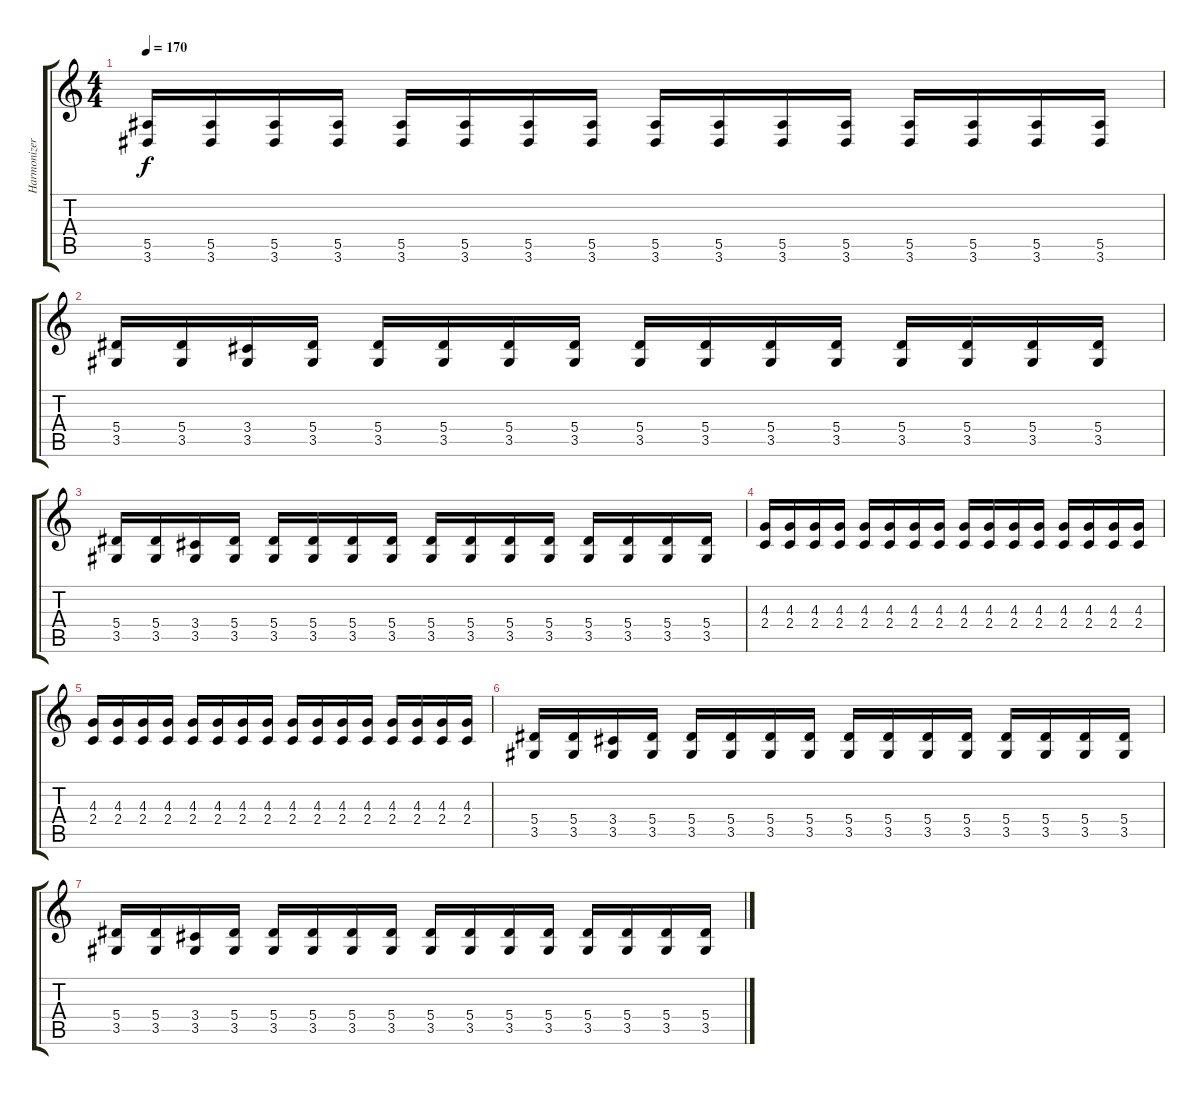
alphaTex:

\track ("Harmonizer" "Harmonizer") {instrument overdrivenguitar}
\staff {score tabs}
\tuning (C4 G3 Eb3 Bb2 F2 C2) {hide}
\ts (4 4)
\tempo 170
\clef g2
\ks c
(5.5 3.6).16{dy f} (5.5 3.6).16 (5.5 3.6).16 (5.5 3.6).16 (5.5 3.6).16 (5.5 3.6).16 (5.5 3.6).16 (5.5 3.6).16 (5.5 3.6).16 (5.5 3.6).16 (5.5 3.6).16 (5.5 3.6).16 (5.5 3.6).16 (5.5 3.6).16 (5.5 3.6).16 (5.5 3.6).16 |
(5.4 3.5).16 (5.4 3.5).16 (3.4 3.5).16 (5.4 3.5).16 (5.4 3.5).16 (5.4 3.5).16 (5.4 3.5).16 (5.4 3.5).16 (5.4 3.5).16 (5.4 3.5).16 (5.4 3.5).16 (5.4 3.5).16 (5.4 3.5).16 (5.4 3.5).16 (5.4 3.5).16 (5.4 3.5).16 |
(5.4 3.5).16 (5.4 3.5).16 (3.4 3.5).16 (5.4 3.5).16 (5.4 3.5).16 (5.4 3.5).16 (5.4 3.5).16 (5.4 3.5).16 (5.4 3.5).16 (5.4 3.5).16 (5.4 3.5).16 (5.4 3.5).16 (5.4 3.5).16 (5.4 3.5).16 (5.4 3.5).16 (5.4 3.5).16 |
(4.3 2.4).16 (4.3 2.4).16 (4.3 2.4).16 (4.3 2.4).16 (4.3 2.4).16 (4.3 2.4).16 (4.3 2.4).16 (4.3 2.4).16 (4.3 2.4).16 (4.3 2.4).16 (4.3 2.4).16 (4.3 2.4).16 (4.3 2.4).16 (4.3 2.4).16 (4.3 2.4).16 (4.3 2.4).16 |
(4.3 2.4).16 (4.3 2.4).16 (4.3 2.4).16 (4.3 2.4).16 (4.3 2.4).16 (4.3 2.4).16 (4.3 2.4).16 (4.3 2.4).16 (4.3 2.4).16 (4.3 2.4).16 (4.3 2.4).16 (4.3 2.4).16 (4.3 2.4).16 (4.3 2.4).16 (4.3 2.4).16 (4.3 2.4).16 |
(5.4 3.5).16 (5.4 3.5).16 (3.4 3.5).16 (5.4 3.5).16 (5.4 3.5).16 (5.4 3.5).16 (5.4 3.5).16 (5.4 3.5).16 (5.4 3.5).16 (5.4 3.5).16 (5.4 3.5).16 (5.4 3.5).16 (5.4 3.5).16 (5.4 3.5).16 (5.4 3.5).16 (5.4 3.5).16 |
(5.4 3.5).16 (5.4 3.5).16 (3.4 3.5).16 (5.4 3.5).16 (5.4 3.5).16 (5.4 3.5).16 (5.4 3.5).16 (5.4 3.5).16 (5.4 3.5).16 (5.4 3.5).16 (5.4 3.5).16 (5.4 3.5).16 (5.4 3.5).16 (5.4 3.5).16 (5.4 3.5).16 (5.4 3.5).16
